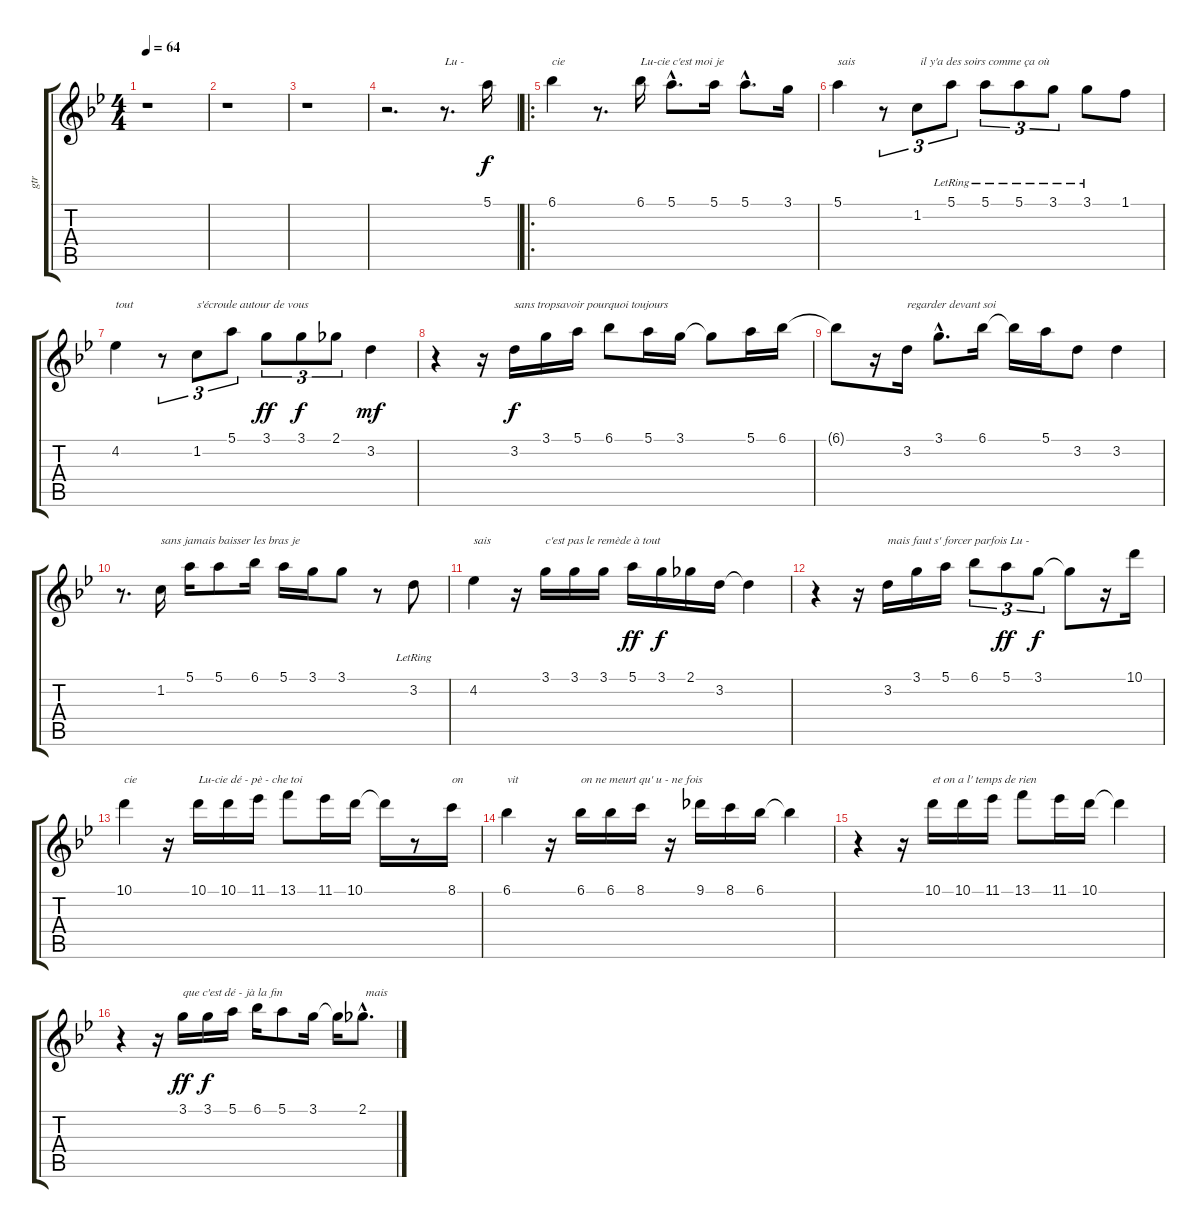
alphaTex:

\track ("gtr" "gtr") {instrument acousticguitarsteel}
\staff {score tabs}
\tuning (E4 B3 G3 D3 A2 E2) {hide}
\ts (4 4)
\tempo 64
\clef g2
\ks gminor
r.1{dy f instrument acousticguitarsteel} |
r.1 |
r.1 |
r.2{d} r.8{d txt "Lu -"} 5.1.16 |
\ro
6.1.4{txt "cie "} r.8{d} 6.1.16{txt "Lu-cie c'est moi je "} 5.1{hac}.8{d} 5.1.16 5.1{hac}.8{d} 3.1.16 |
5.1.4{txt "sais"} r.8{tu (3 2)} 1.2.8{tu (3 2) txt " il y'a des soirs comme ça où"} 5.1{lr}.8{tu (3 2)} 5.1{lr}.8{tu (3 2)} 5.1{lr}.8{tu (3 2)} 3.1{lr}.8{tu (3 2)} 3.1{lr}.8 1.1.8 |
4.2.4{txt "tout"} r.8{tu (3 2)} 1.2.8{tu (3 2) txt "s'écroule autour de vous"} 5.1.8{tu (3 2)} 3.1.8{tu (3 2) dy ff} 3.1.8{tu (3 2) dy f} 2.1.8{tu (3 2)} 3.2.4{dy mf} |
r.4 r.16 3.2.16{txt "sans tropsavoir pourquoi toujours" dy f} 3.1.16 5.1.16 6.1.8 5.1.16 3.1.16 3.1{t}.8 5.1.16 6.1.16 |
6.1{t}.8 r.16 3.2.16{txt "regarder devant soi"} 3.1{hac}.8{d} 6.1.16 6.1{t}.16 5.1.16 3.2.8 3.2.4 |
r.8{d} 1.2.16{txt "sans jamais baisser les bras je "} 5.1.16 5.1.8 6.1.16 5.1.16 3.1.16 3.1.8 r.8 3.2{lr}.8 |
4.2.4{txt "sais"} r.16 3.1.16{txt "c'est pas le remède à tout"} 3.1.16 3.1.16 5.1.16{dy ff} 3.1.16{dy f} 2.1.16 3.2.16 3.2{t}.4 |
r.4 r.16 3.2.16{txt "mais faut s' forcer parfois Lu -"} 3.1.16 5.1.16 6.1.8{tu (3 2)} 5.1.8{tu (3 2) dy ff} 3.1.8{tu (3 2) dy f} 3.1{t}.8 r.16 10.1.16 |
10.1.4{txt "cie"} r.16 10.1.16{txt "Lu-cie dé - pè - che toi"} 10.1.16 11.1.16 13.1.8 11.1.16 10.1.16 10.1{t}.16 r.8 8.1.16{txt "on"} |
6.1.4{txt "vit"} r.16 6.1.16{txt "on ne meurt qu' u - ne fois"} 6.1.16 8.1.16 r.16 9.1.16 8.1.16 6.1.16 6.1{t}.4 |
r.4 r.16 10.1.16{txt "et on a l' temps de rien"} 10.1.16 11.1.16 13.1.8 11.1.16 10.1.16 10.1{t}.4 |
r.4 r.16 3.1.16{txt "que c'est dé - jà la fin" dy ff} 3.1.16{dy f} 5.1.16 6.1.16 5.1.8 3.1.16 3.1{t}.16 2.1{hac}.8{d txt " mais"}
